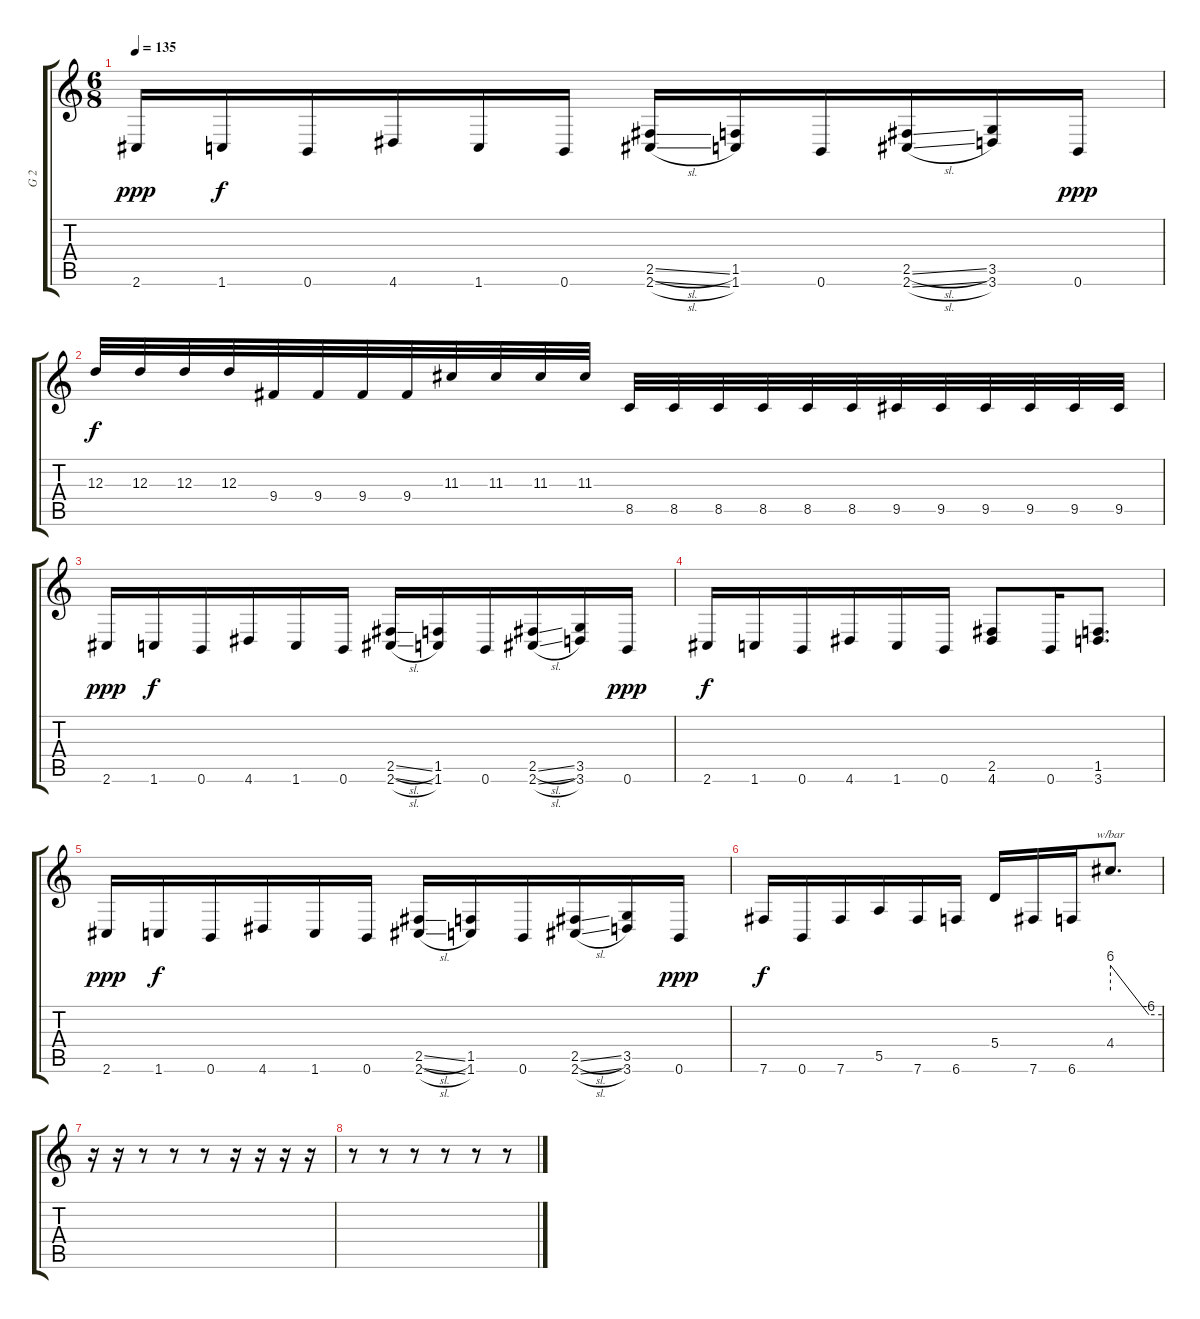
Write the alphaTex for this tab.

\track ("G 2" "G 2") {instrument distortionguitar}
\staff {score tabs}
\tuning (B3 Gb3 D3 A2 E2 B1) {hide}
\ts (6 8)
\tempo 135
\clef g2
\ks c
2.6.16{dy ppp} 1.6.16{dy f} 0.6.16 4.6.16 1.6.16 0.6.16 (2.5{sl} 2.6{sl}).16 (1.5 1.6).16 0.6.16 (2.5{sl} 2.6{sl}).16 (3.5 3.6).16 0.6.16{dy ppp} |
12.3.32{dy f} 12.3.32 12.3.32 12.3.32 9.4.32 9.4.32 9.4.32 9.4.32 11.3.32 11.3.32 11.3.32 11.3.32 8.5.32 8.5.32 8.5.32 8.5.32 8.5.32 8.5.32 9.5.32 9.5.32 9.5.32 9.5.32 9.5.32 9.5.32 |
2.6.16{dy ppp} 1.6.16{dy f} 0.6.16 4.6.16 1.6.16 0.6.16 (2.5{sl} 2.6{sl}).16 (1.5 1.6).16 0.6.16 (2.5{sl} 2.6{sl}).16 (3.5 3.6).16 0.6.16{dy ppp} |
2.6.16{dy f} 1.6.16 0.6.16 4.6.16 1.6.16 0.6.16 (2.5 4.6).8 0.6.16 (1.5 3.6).8{d} |
2.6.16{dy ppp} 1.6.16{dy f} 0.6.16 4.6.16 1.6.16 0.6.16 (2.5{sl} 2.6{sl}).16 (1.5 1.6).16 0.6.16 (2.5{sl} 2.6{sl}).16 (3.5 3.6).16 0.6.16{dy ppp} |
7.6.16{dy f} 0.6.16 7.6.16 5.5.16 7.6.16 6.6.16 5.4.16 7.6.16 6.6.16 4.4.8{d tbe (custom default 0 24 45 -24 60 -24)} |
r.16 r.16 r.8 r.8 r.8 r.16 r.16 r.16 r.16 |
r.8 r.8 r.8 r.8 r.8 r.8
